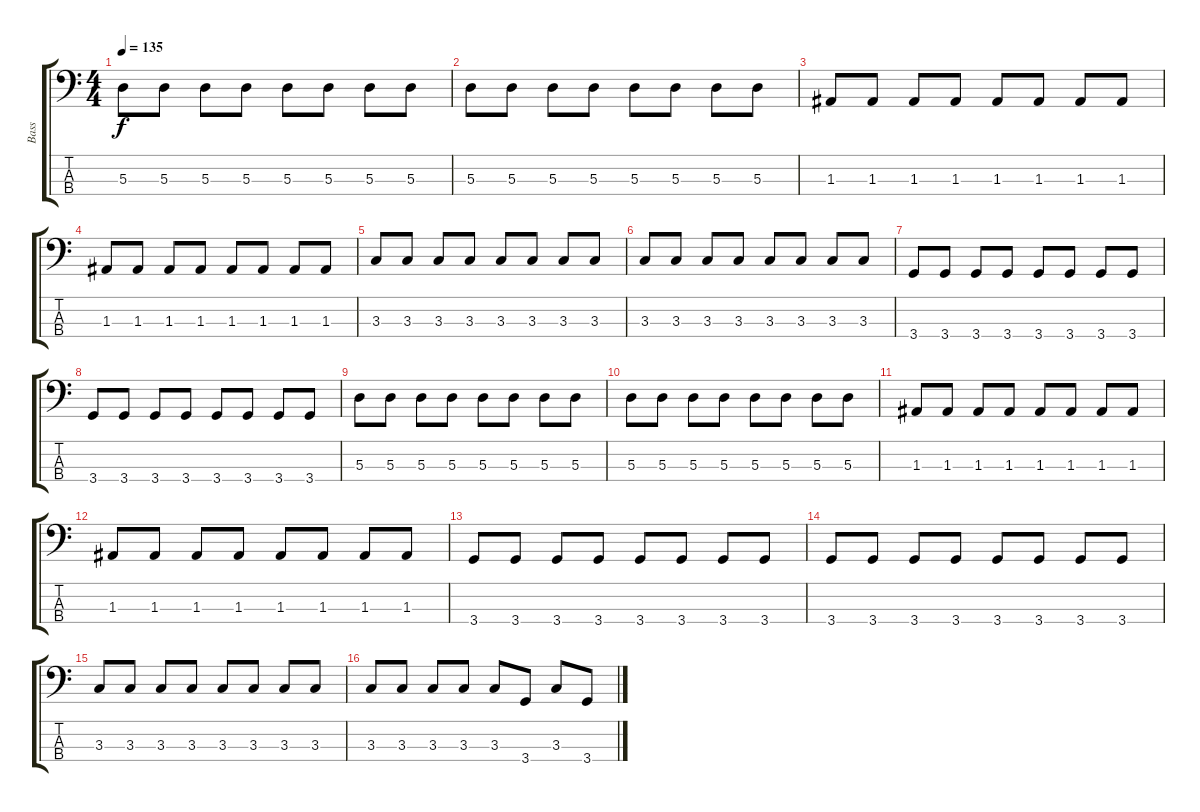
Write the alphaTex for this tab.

\track ("Bass" "Bass") {instrument electricbassfinger}
\staff {score tabs}
\tuning (G2 D2 A1 E1) {hide}
\ts (4 4)
\tempo 135
\clef f4
\ks c
5.3.8{dy f} 5.3.8 5.3.8 5.3.8 5.3.8 5.3.8 5.3.8 5.3.8 |
5.3.8 5.3.8 5.3.8 5.3.8 5.3.8 5.3.8 5.3.8 5.3.8 |
1.3.8 1.3.8 1.3.8 1.3.8 1.3.8 1.3.8 1.3.8 1.3.8 |
1.3.8 1.3.8 1.3.8 1.3.8 1.3.8 1.3.8 1.3.8 1.3.8 |
3.3.8 3.3.8 3.3.8 3.3.8 3.3.8 3.3.8 3.3.8 3.3.8 |
3.3.8 3.3.8 3.3.8 3.3.8 3.3.8 3.3.8 3.3.8 3.3.8 |
3.4.8 3.4.8 3.4.8 3.4.8 3.4.8 3.4.8 3.4.8 3.4.8 |
3.4.8 3.4.8 3.4.8 3.4.8 3.4.8 3.4.8 3.4.8 3.4.8 |
5.3.8 5.3.8 5.3.8 5.3.8 5.3.8 5.3.8 5.3.8 5.3.8 |
5.3.8 5.3.8 5.3.8 5.3.8 5.3.8 5.3.8 5.3.8 5.3.8 |
1.3.8 1.3.8 1.3.8 1.3.8 1.3.8 1.3.8 1.3.8 1.3.8 |
1.3.8 1.3.8 1.3.8 1.3.8 1.3.8 1.3.8 1.3.8 1.3.8 |
3.4.8 3.4.8 3.4.8 3.4.8 3.4.8 3.4.8 3.4.8 3.4.8 |
3.4.8 3.4.8 3.4.8 3.4.8 3.4.8 3.4.8 3.4.8 3.4.8 |
3.3.8 3.3.8 3.3.8 3.3.8 3.3.8 3.3.8 3.3.8 3.3.8 |
3.3.8 3.3.8 3.3.8 3.3.8 3.3.8 3.4.8 3.3.8 3.4.8
